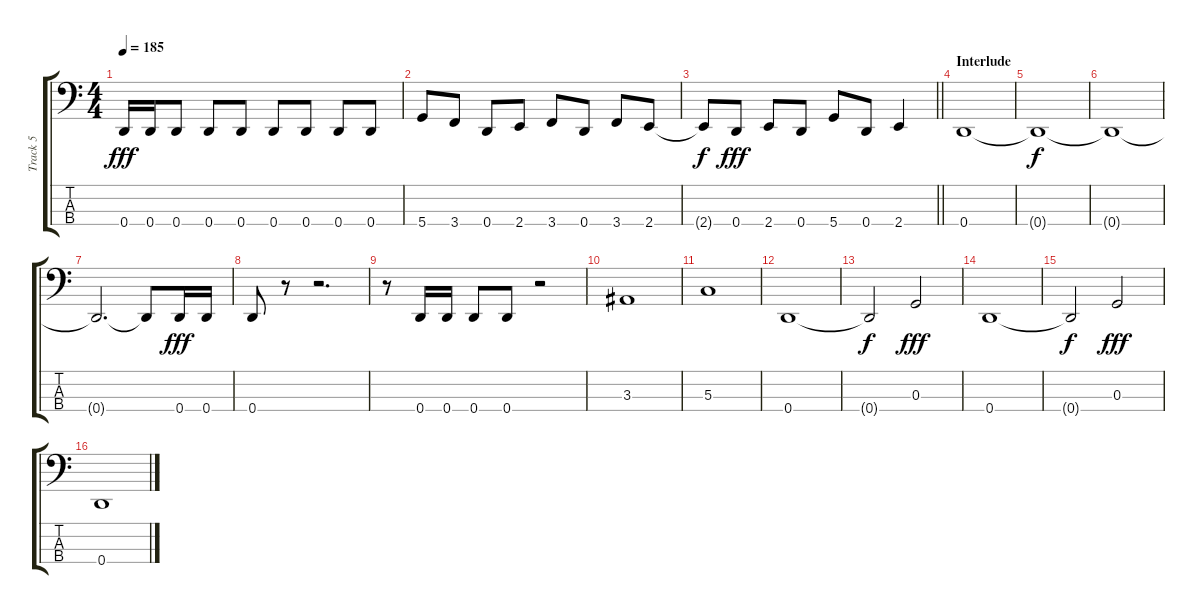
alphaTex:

\track ("Track 5" "Track 5") {instrument electricbasspick}
\staff {score tabs}
\tuning (F2 C2 G1 D1) {hide}
\ts (4 4)
\tempo 185
\clef f4
\ks c
0.4.16{dy fff} 0.4.16 0.4.8 0.4.8 0.4.8 0.4.8 0.4.8 0.4.8 0.4.8 |
5.4.8 3.4.8 0.4.8 2.4.8 3.4.8 0.4.8 3.4.8 2.4.8 |
\barLineRight lightlight
2.4{t}.8{dy f} 0.4.8{dy fff} 2.4.8 0.4.8 5.4.8 0.4.8 2.4.4 |
\section ("" "Interlude")
0.4.1 |
0.4{t}.1{dy f} |
0.4{t}.1 |
0.4{t}.2{d} 0.4{t}.8 0.4.16{dy fff} 0.4.16 |
0.4.8 r.8 r.2{d} |
r.8 0.4.16 0.4.16 0.4.8 0.4.8 r.2 |
3.3.1 |
5.3.1 |
0.4.1 |
0.4{t}.2{dy f} 0.3.2{dy fff} |
0.4.1 |
0.4{t}.2{dy f} 0.3.2{dy fff} |
0.4.1
